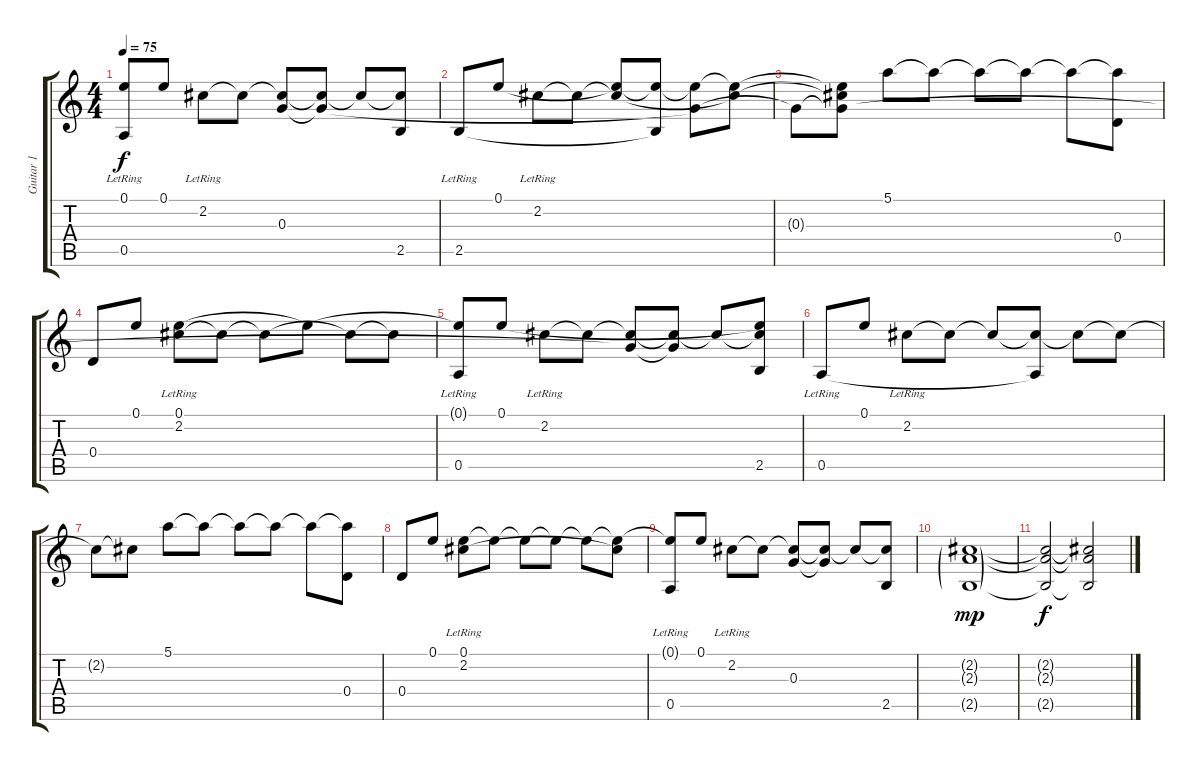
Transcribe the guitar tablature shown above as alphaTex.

\track ("Guitar 1" "Guitar 1") {instrument acousticguitarnylon}
\staff {score tabs}
\tuning (E4 B3 G3 D3 A2 E2) {hide}
\ts (4 4)
\tempo 75
\clef g2
\ks c
(0.1{t} 0.5{lr}).8{dy f} 0.1.8 2.2{lr}.8 2.2{t}.8 (2.2{t} 0.3).8 (2.2{t} 0.3{t}).8 2.2{t}.8 (2.2{t} 2.5).8 |
2.5{lr}.8 0.1.8 2.2{lr}.8 2.2{t}.8 (0.1{t} 2.2{t}).8 (0.1{t} 2.5{t}).8 (0.1{t} 0.3{t}).8 (0.1{t} 2.2{t}).8 |
0.3{t}.8 (0.1{t} 2.2{t} 0.3{t}).8 5.1.8 5.1{t}.8 5.1{t}.8 5.1{t}.8 5.1{t}.8 (5.1{t} 0.4).8 |
0.4.8 0.1.8 (0.1{lr} 2.2).8 2.2{t}.8 2.2{t}.8 0.1{t}.8 2.2{t}.8 2.2{t}.8 |
(0.1{t} 0.5{lr}).8 0.1.8 2.2{lr}.8 2.2{t}.8 (2.2{t} 0.3{t}).8 (2.2{t} 0.3{t}).8 2.2{t}.8 (0.1{t} 2.2{t} 2.5).8 |
0.5{lr}.8 0.1.8 2.2{lr}.8 2.2{t}.8 2.2{t}.8 (2.2{t} 0.5{t}).8 2.2{t}.8 2.2{t}.8 |
2.2{t}.8 2.2{t}.8 5.1.8 5.1{t}.8 5.1{t}.8 5.1{t}.8 5.1{t}.8 (5.1{t} 0.4).8 |
0.4.8 0.1.8 (0.1{lr} 2.2).8 0.1{t}.8 0.1{t}.8 0.1{t}.8 0.1{t}.8 (0.1{t} 2.2{t}).8 |
(0.1{t} 0.5{lr}).8 0.1.8 2.2{lr}.8 2.2{t}.8 (2.2{t} 0.3).8 (2.2{t} 0.3{t}).8 2.2{t}.8 (2.2{t} 2.5).8 |
(2.2{g} 2.3{g} 2.5{g}).1{dy mp} |
(2.2{t} 2.3{t} 2.5{t}).2{dy f} (2.2{t} 2.3{t} 2.5{t}).2
